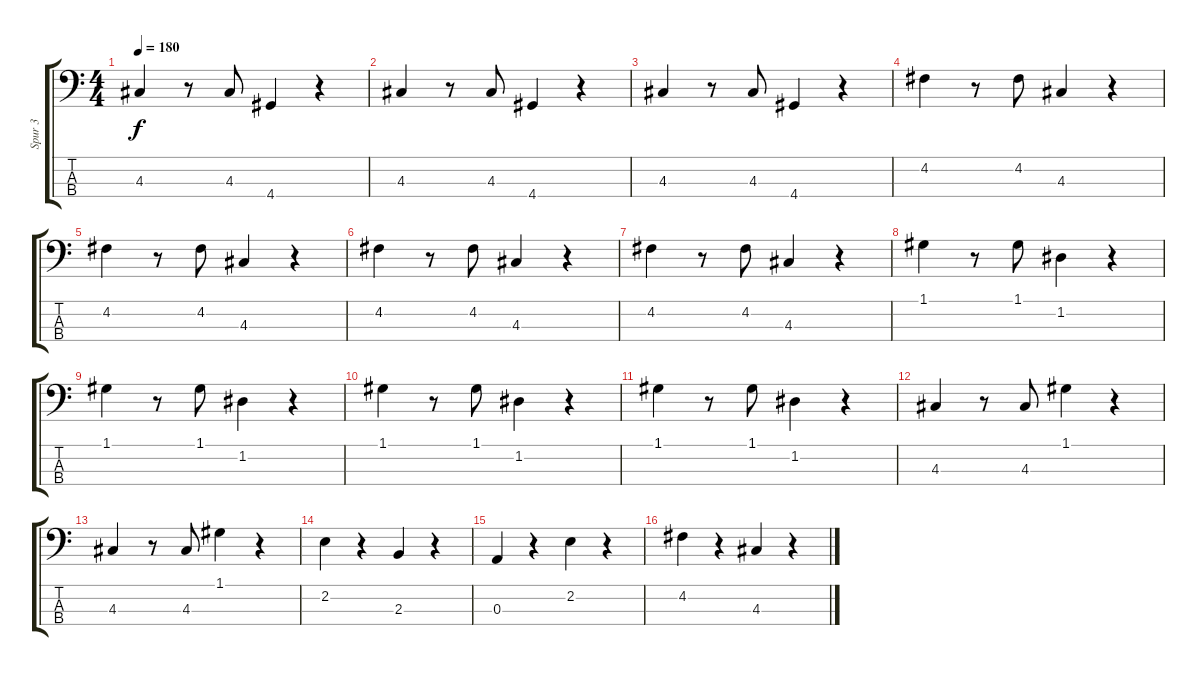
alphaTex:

\track ("Spur 3" "Spur 3") {instrument fretlessbass}
\staff {score tabs}
\tuning (G2 D2 A1 E1) {hide}
\ts (4 4)
\tempo 180
\clef f4
\ks c
4.3.4{dy f} r.8 4.3.8 4.4.4 r.4 |
4.3.4 r.8 4.3.8 4.4.4 r.4 |
4.3.4 r.8 4.3.8 4.4.4 r.4 |
4.2.4 r.8 4.2.8 4.3.4 r.4 |
4.2.4 r.8 4.2.8 4.3.4 r.4 |
4.2.4 r.8 4.2.8 4.3.4 r.4 |
4.2.4 r.8 4.2.8 4.3.4 r.4 |
1.1.4 r.8 1.1.8 1.2.4 r.4 |
1.1.4 r.8 1.1.8 1.2.4 r.4 |
1.1.4 r.8 1.1.8 1.2.4 r.4 |
1.1.4 r.8 1.1.8 1.2.4 r.4 |
4.3.4 r.8 4.3.8 1.1.4 r.4 |
4.3.4 r.8 4.3.8 1.1.4 r.4 |
2.2.4 r.4 2.3.4 r.4 |
0.3.4 r.4 2.2.4 r.4 |
4.2.4 r.4 4.3.4 r.4
